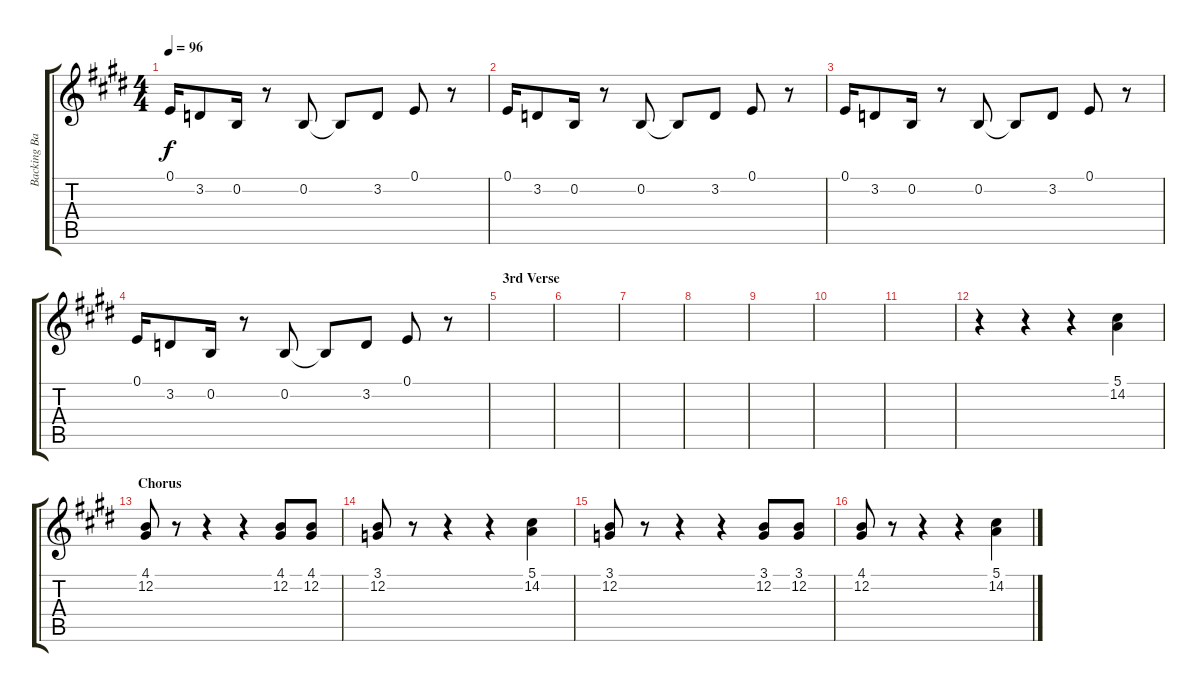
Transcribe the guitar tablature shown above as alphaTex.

\track ("Backing Babes" "Backing Ba") {instrument trumpet}
\staff {score tabs}
\tuning (E4 B3 G3 D3 A2 E2) {hide}
\ts (4 4)
\tempo 96
\clef g2
\ks e
0.1.16{dy f} 3.2.8 0.2.16 r.8 0.2.8 0.2{t}.8 3.2.8 0.1.8 r.8 |
0.1.16 3.2.8 0.2.16 r.8 0.2.8 0.2{t}.8 3.2.8 0.1.8 r.8 |
0.1.16 3.2.8 0.2.16 r.8 0.2.8 0.2{t}.8 3.2.8 0.1.8 r.8 |
0.1.16 3.2.8 0.2.16 r.8 0.2.8 0.2{t}.8 3.2.8 0.1.8 r.8 |
\section ("" "3rd Verse")
|
|
|
|
|
|
|
r.4 r.4 r.4 (5.1 14.2).4 |
\section ("" "Chorus")
(4.1 12.2).8 r.8 r.4 r.4 (4.1 12.2).8 (4.1 12.2).8 |
(3.1 12.2).8 r.8 r.4 r.4 (5.1 14.2).4 |
(3.1 12.2).8 r.8 r.4 r.4 (3.1 12.2).8 (3.1 12.2).8 |
(4.1 12.2).8 r.8 r.4 r.4 (5.1 14.2).4
